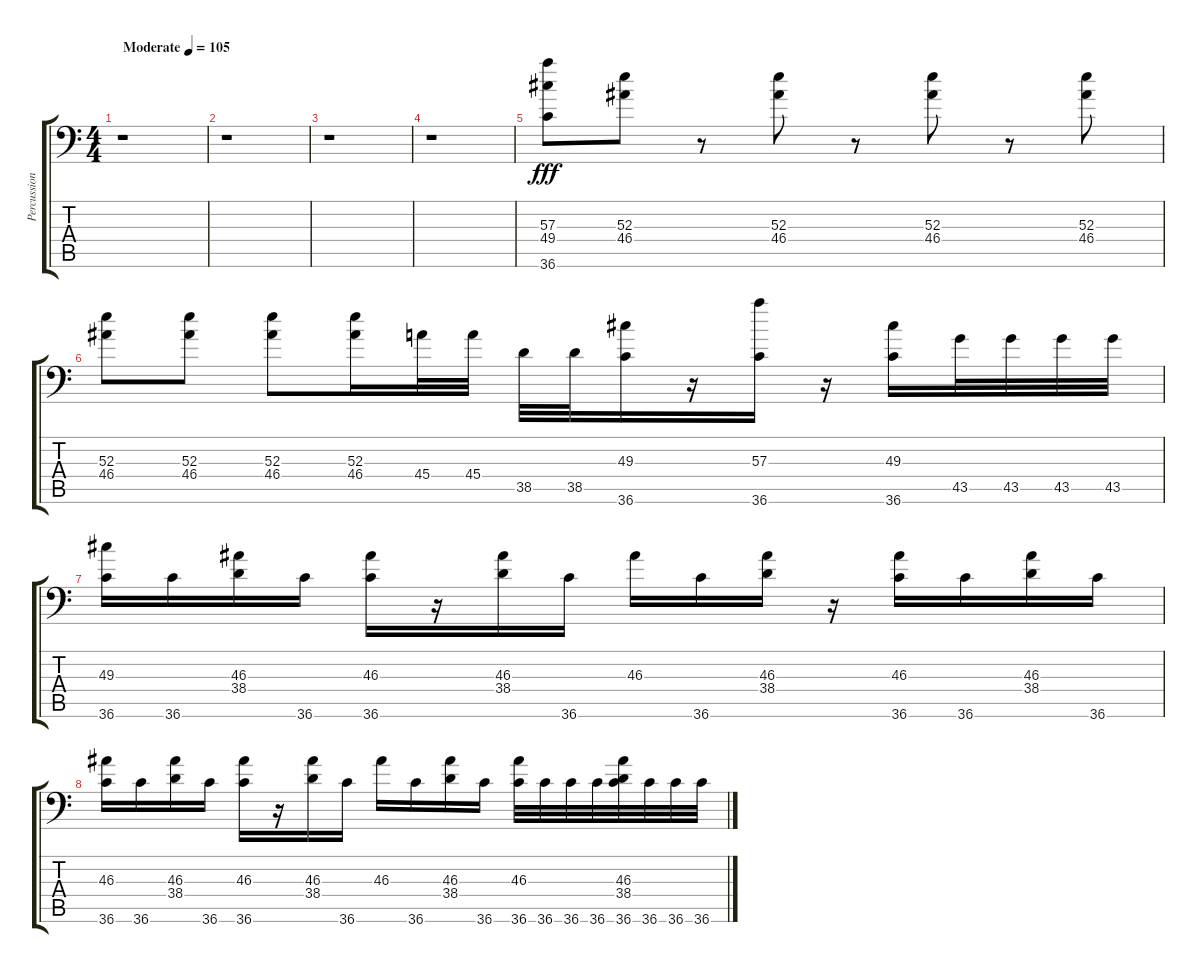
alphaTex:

\track ("Percussion" "Percussion") {instrument acousticgrandpiano}
\staff {score tabs}
\tuning (C-1 C-1 C-1 C-1 C-1 C-1) {hide}
\ts (4 4)
\tempo (105 "Moderate")
\clef f4
\ks c
r.1{dy fff instrument acousticgrandpiano} |
r.1 |
r.1 |
r.1 |
(57.3 49.4 36.6).8 (52.3 46.4).8 r.8 (52.3 46.4).8 r.8 (52.3 46.4).8 r.8 (52.3 46.4).8 |
(52.3 46.4).8 (52.3 46.4).8 (52.3 46.4).8 (52.3 46.4).16 45.4.32 45.4.32 38.5.32 38.5.32 (49.3 36.6).16 r.16 (57.3 36.6).16 r.16 (49.3 36.6).16 43.5.32 43.5.32 43.5.32 43.5.32 |
(49.3 36.6).16 36.6.16 (46.3 38.4).16 36.6.16 (46.3 36.6).16 r.16 (46.3 38.4).16 36.6.16 46.3.16 36.6.16 (46.3 38.4).16 r.16 (46.3 36.6).16 36.6.16 (46.3 38.4).16 36.6.16 |
(46.3 36.6).16 36.6.16 (46.3 38.4).16 36.6.16 (46.3 36.6).16 r.16 (46.3 38.4).16 36.6.16 46.3.16 36.6.16 (46.3 38.4).16 36.6.16 (46.3 36.6).32 36.6.32 36.6.32 36.6.32 (46.3 38.4 36.6).32 36.6.32 36.6.32 36.6.32
